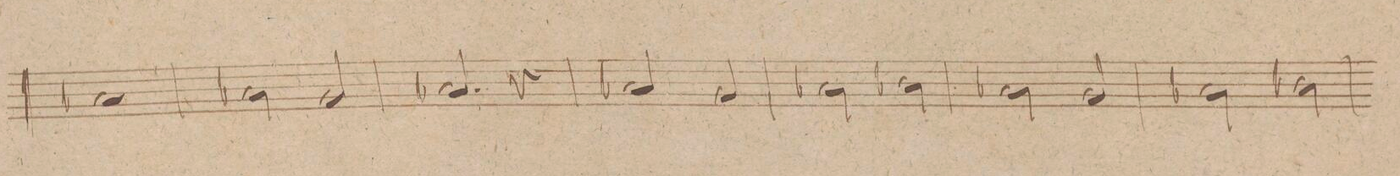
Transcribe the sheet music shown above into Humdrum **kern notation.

**kern	**dynam
*I"Clarnetto. in A.	*
*clefG2	*
*k[]	*
*met(c|)	*
*M2/2	*
1a-X	.
=33	=33
2a-X\	.
2g/	.
=34	=34
2.a-X/	.
4r	.
=35	=35
2a-X/	.
2g/	.
=36	=36
2a-X\	.
2b-X\	.
=37	=37
2a-X\	.
2g/	.
=38	=38
2a-X\	.
2b-X\	.
=39	=39
*-	*-
